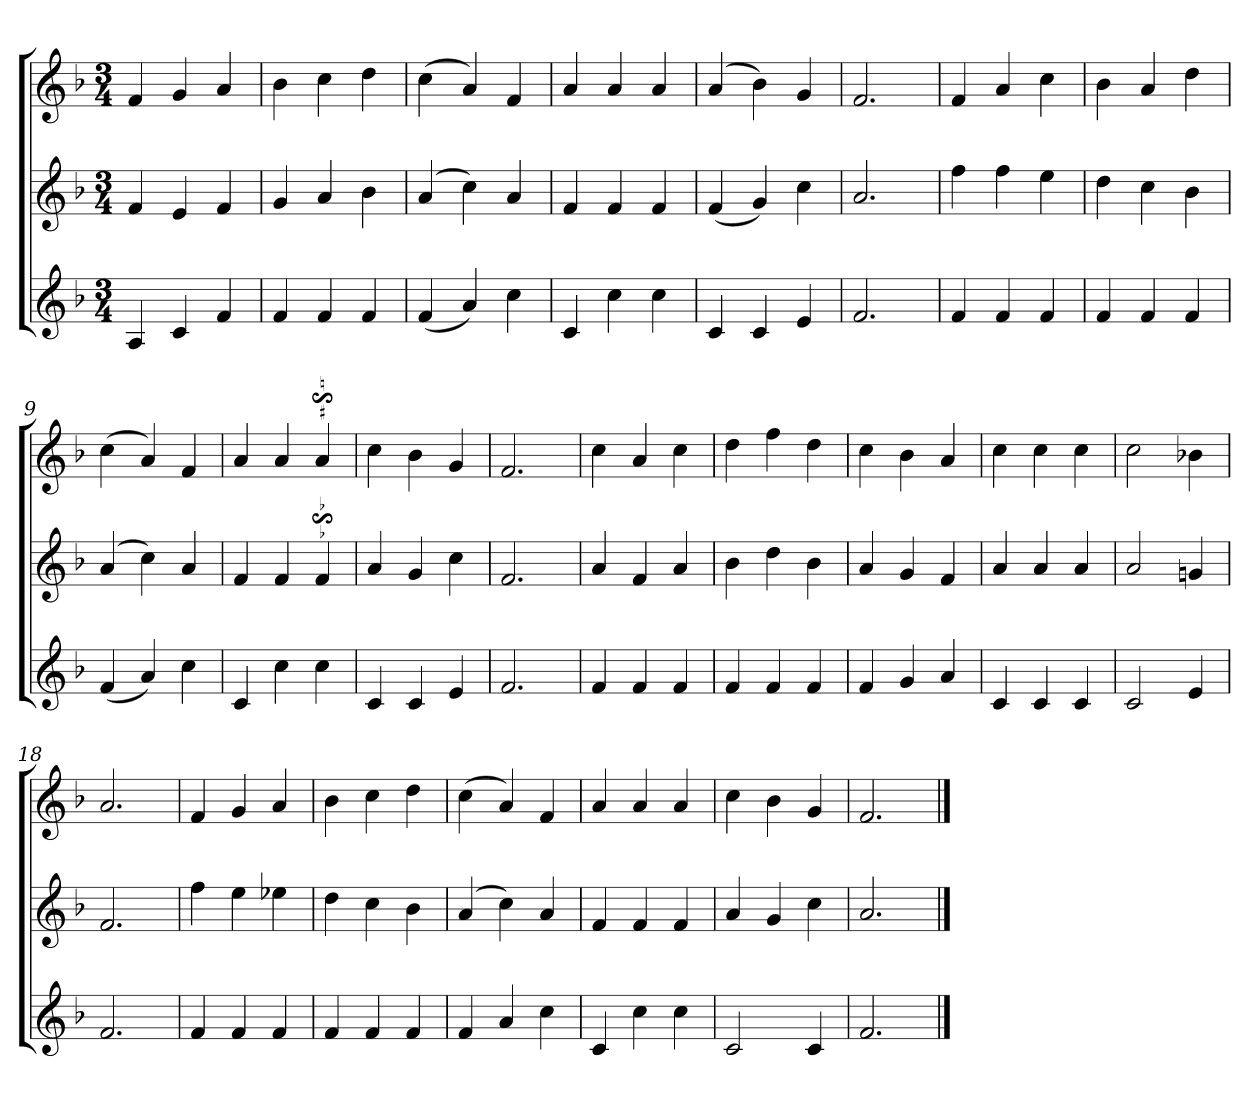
**kern	**kern	**kern	**dynam
*part3	*part2	*part1	*part1
*staff3	*staff2	*staff1	*staff1
*clefG2	*clefG2	*clefG2	*
*k[b-]	*k[b-]	*k[b-]	*
*M3/4	*M3/4	*M3/4	*
=1	=1	=1	=1
4A	4f	4f	Moderato
4c	4e	4g	.
4f	4f	4a	.
=2	=2	=2	=2
4f	4g	4b-	.
4f	4a	4cc	.
4f	4b-	4dd	.
=3	=3	=3	=3
(4f	(4a	(4cc	.
4a)	4cc)	4a)	.
4cc	4a	4f	.
=4	=4	=4	=4
4c	4f	4a	.
4cc	4f	4a	.
4cc	4f	4a	.
=5	=5	=5	=5
4c	(4f	(4a	.
4c	4g)	4b-)	.
4e	4cc	4g	.
=6	=6	=6	=6
2.f	2.a	2.f	.
=7	=7	=7	=7
4f	4ff	4f	.
4f	4ff	4a	.
4f	4ee	4cc	.
=8	=8	=8	=8
4f	4dd	4b-	.
4f	4cc	4a	.
4f	4b-	4dd	.
=9	=9	=9	=9
(4f	(4a	(4cc	.
4a)	4cc)	4a)	.
4cc	4a	4f	.
!!LO:LB:g=z
=10	=10	=10	=10
4c	4f	4a	.
4cc	4f	4a	.
4cc	4fs$Ss	4as$sS	.
=11	=11	=11	=11
4c	4a	4cc	.
4c	4g	4b-	.
4e	4cc	4g	.
=12	=12	=12	=12
2.f	2.f	2.f	.
=13	=13	=13	=13
4f	4a	4cc	.
4f	4f	4a	.
4f	4a	4cc	.
=14	=14	=14	=14
4f	4b-	4dd	.
4f	4dd	4ff	.
4f	4b-	4dd	.
=15	=15	=15	=15
4f	4a	4cc	.
4g	4g	4b-	.
4a	4f	4a	.
=16	=16	=16	=16
4c	4a	4cc	.
4c	4a	4cc	.
4c	4a	4cc	.
=17	=17	=17	=17
2c	2a	2cc	.
4e	4gn	4b-X	.
=18	=18	=18	=18
2.f	2.f	2.a	.
!!LO:LB:g=z
=19	=19	=19	=19
4f	4ff	4f	.
4f	4ee	4g	.
4f	4ee-X	4a	.
=20	=20	=20	=20
4f	4dd	4b-	.
4f	4cc	4cc	.
4f	4b-	4dd	.
=21	=21	=21	=21
4f	(4a	(4cc	.
4a	4cc)	4a)	.
4cc	4a	4f	.
=22	=22	=22	=22
4c	4f	4a	.
4cc	4f	4a	.
4cc	4f	4a	.
=23	=23	=23	=23
2c	4a	4cc	.
.	4g	4b-	.
4c	4cc	4g	.
=24	=24	=24	=24
2.f	2.a	2.f	.
==	==	==	==
*-	*-	*-	*-
